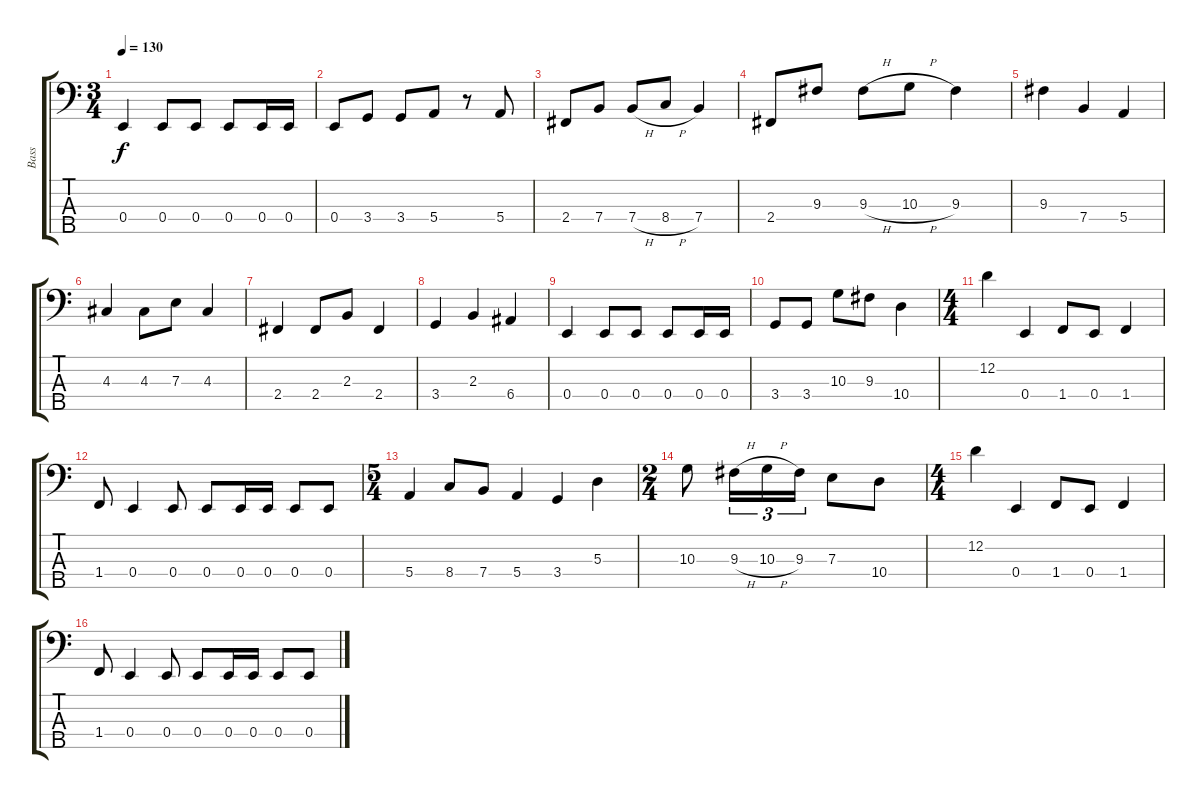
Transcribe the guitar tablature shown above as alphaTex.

\track ("Bass" "Bass") {instrument electricbasspick}
\staff {score tabs}
\tuning (G2 D2 A1 E1 B0) {hide}
\ts (3 4)
\tempo 130
\clef f4
\ks c
0.4.4{dy f} 0.4.8 0.4.8 0.4.8 0.4.16 0.4.16 |
0.4.8 3.4.8 3.4.8 5.4.8 r.8 5.4.8 |
2.4.8 7.4.8 7.4{h}.8 8.4{h}.8 7.4.4 |
2.4.8 9.3.8 9.3{h}.8 10.3{h}.8 9.3.4 |
9.3.4 7.4.4 5.4.4 |
4.3.4 4.3.8 7.3.8 4.3.4 |
2.4.4 2.4.8 2.3.8 2.4.4 |
3.4.4 2.3.4 6.4.4 |
0.4.4 0.4.8 0.4.8 0.4.8 0.4.16 0.4.16 |
3.4.8 3.4.8 10.3.8 9.3.8 10.4.4 |
\ts (4 4)
12.2.4 0.4.4 1.4.8 0.4.8 1.4.4 |
1.4.8 0.4.4 0.4.8 0.4.8 0.4.16 0.4.16 0.4.8 0.4.8 |
\ts (5 4)
5.4.4 8.4.8 7.4.8 5.4.4 3.4.4 5.3.4 |
\ts (2 4)
10.3.8 9.3{h}.16{tu (3 2)} 10.3{h}.16{tu (3 2)} 9.3.16{tu (3 2)} 7.3.8 10.4.8 |
\ts (4 4)
12.2.4 0.4.4 1.4.8 0.4.8 1.4.4 |
1.4.8 0.4.4 0.4.8 0.4.8 0.4.16 0.4.16 0.4.8 0.4.8
